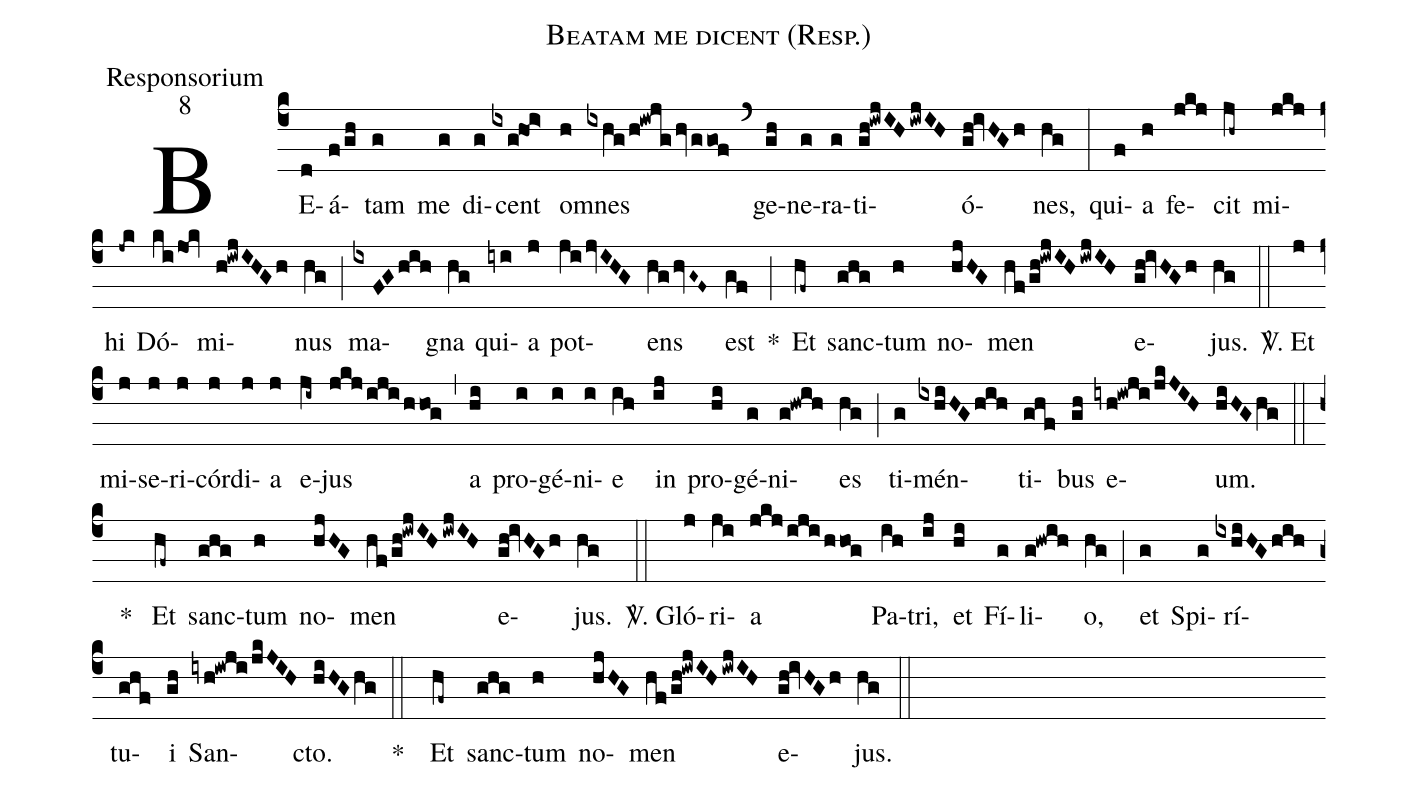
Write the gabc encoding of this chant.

name:Beatam me dicent (Resp.);
office-part:Responsorium;
mode:8;
%%
(c4)BE(d)á(f/gh)tam(g) me(g) di(g)cent(ixg!ho!i>) om(h)nes(ixhg/h!iwjg/hvggof) (`) ge(gh)ne(g)ra(g)ti(gh!iwjIH/iwjIH)ó(gh!ivHGh)nes,(hg) (:) qui(f)a(h) fe(jkj)cit(jh~) mi(jkj)hi(-jk) Dó(kijok)mi(h!iwjIHGh)nus(hg) (;) ma(ixFGhih)gna(hg) qui(iyi)a(j) pot(ji/jvIHG)ens(hg/hvG~F~) est(gf) *(;) Et(hf~) sanc(ghg)tum(h) no(hjHG)men(hf/gh!iwjIH/iwjIH) e(gh!ivHGh)jus.(hg) (::)

<sp>V/</sp>. Et(j) mi(j)se(j)ri(j)cór(j)di(j)a(j) e(ji~)jus(jkj/iji/hhog) (,) a(hi) pro(i)gé(i)ni(i)e(ih) in(ij) pro(hi)gé(g)ni(g!hwih)es(hg) (;) ti(g)mén(ixhiHGhih)ti(ghf)bus(gh) e(iyh!iwji/jkJIH)um.(hiHGhg) (::)
*() Et(hf~) sanc(ghg)tum(h) no(hjHG)men(hf/gh!iwjIH/iwjIH) e(gh!ivHGh)jus.(hg) (::)

<sp>V/</sp>. Gló(j)ri(ji)a(jkj/iji/hhog) Pa(ih)tri,(ij) et(hi) Fí(g)li(g!hwih)o,(hg) (;) et(g) Spi(g)rí(ixhiHG/hih)tu(ghf)i(gh) San(iyh!iwji/jkJIH)cto.(hiHGhg) (::)
*() Et(hf~) sanc(ghg)tum(h) no(hjHG)men(hf/gh!iwjIH/iwjIH) e(gh!ivHGh)jus.(hg) (::)
